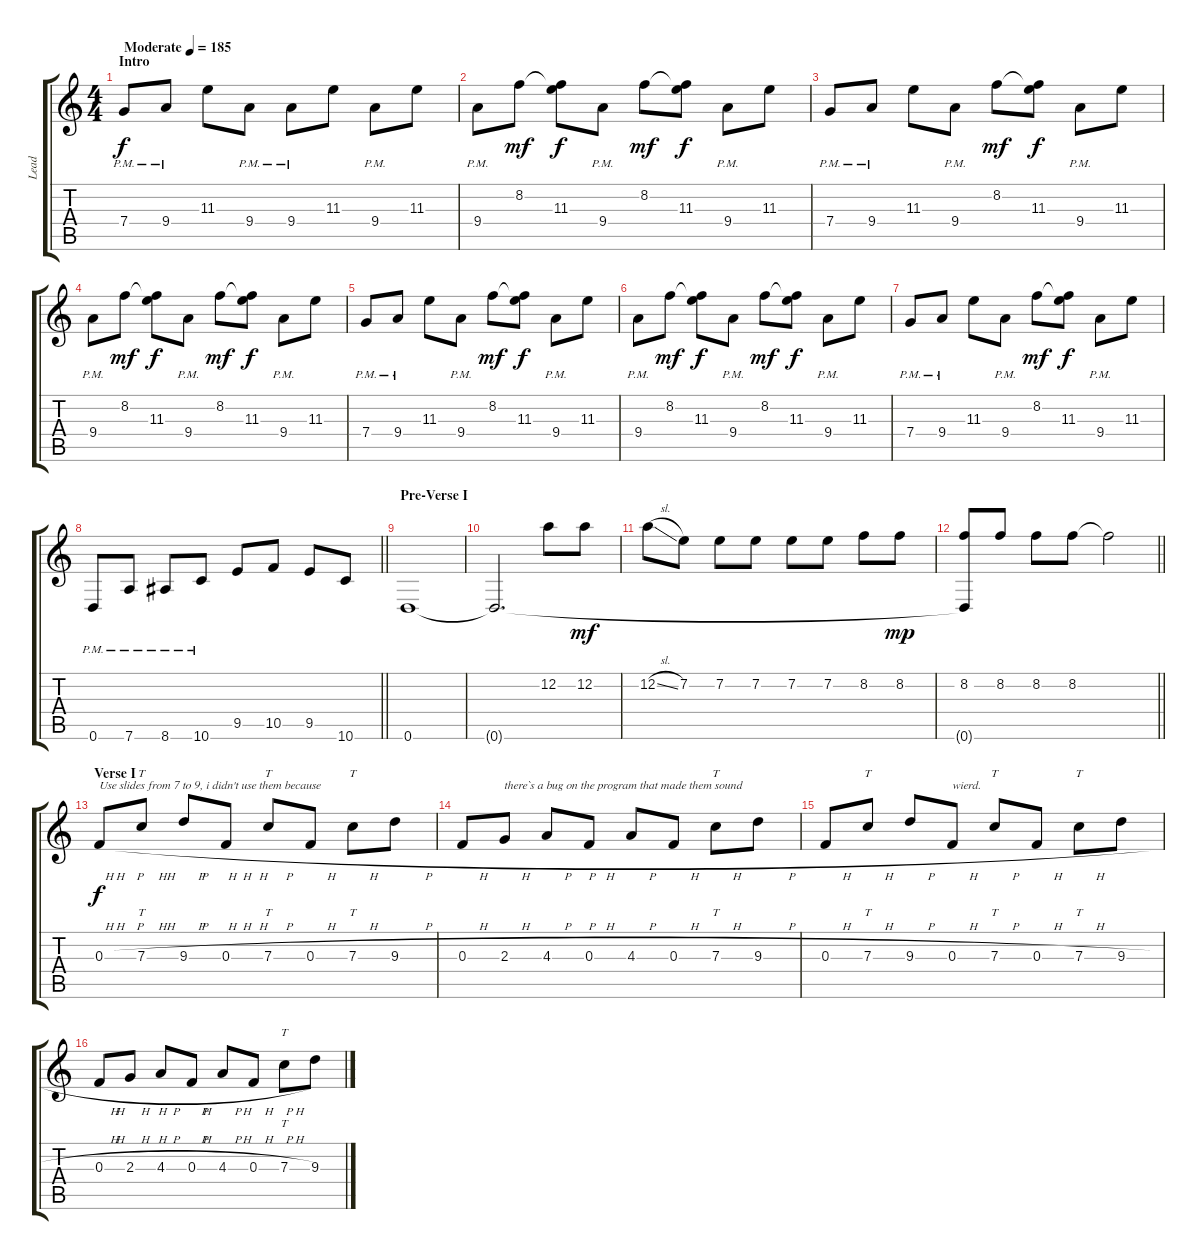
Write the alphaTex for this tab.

\track ("Lead" "Lead") {instrument distortionguitar}
\staff {score tabs}
\tuning (D4 A3 F3 C3 G2 D2) {hide}
\ts (4 4)
\section ("" "Intro")
\tempo (185 "Moderate")
\clef g2
\ks c
7.4{pm}.8{dy f instrument distortionguitar} 9.4{pm}.8 11.3.8 9.4{pm}.8 9.4{pm}.8 11.3.8 9.4{pm}.8 11.3.8 |
9.4{pm}.8 8.2.8{dy mf} (8.2{t} 11.3).8{dy f} 9.4{pm}.8 8.2.8{dy mf} (8.2{t} 11.3).8{dy f} 9.4{pm}.8 11.3.8 |
7.4{pm}.8 9.4{pm}.8 11.3.8 9.4{pm}.8 8.2.8{dy mf} (8.2{t} 11.3).8{dy f} 9.4{pm}.8 11.3.8 |
9.4{pm}.8 8.2.8{dy mf} (8.2{t} 11.3).8{dy f} 9.4{pm}.8 8.2.8{dy mf} (8.2{t} 11.3).8{dy f} 9.4{pm}.8 11.3.8 |
7.4{pm}.8 9.4{pm}.8 11.3.8 9.4{pm}.8 8.2.8{dy mf} (8.2{t} 11.3).8{dy f} 9.4{pm}.8 11.3.8 |
9.4{pm}.8 8.2.8{dy mf} (8.2{t} 11.3).8{dy f} 9.4{pm}.8 8.2.8{dy mf} (8.2{t} 11.3).8{dy f} 9.4{pm}.8 11.3.8 |
7.4{pm}.8 9.4{pm}.8 11.3.8 9.4{pm}.8 8.2.8{dy mf} (8.2{t} 11.3).8{dy f} 9.4{pm}.8 11.3.8 |
\barLineRight lightlight
0.6{pm}.8 7.6{pm}.8 8.6{pm}.8 10.6{pm}.8 9.5.8 10.5.8 9.5.8 10.6.8 |
\section ("" "Pre-Verse I")
0.6.1 |
0.6{t}.2{d} 12.2.8 12.2.8{dy mf} |
12.2{sl}.8 7.2.8 7.2.8 7.2.8 7.2.8 7.2.8 8.2.8 8.2.8{dy mp} |
\barLineRight lightlight
(8.2 0.6{t}).8 8.2.8 8.2.8 8.2.8 8.2{t}.2 |
\section ("" "Verse I")
0.3{h}.8{txt "Use slides from 7 to 9, i didn't use them because " dy f} 7.3{h}.8{tt} 9.3{h}.8 0.3{h}.8 7.3{h}.8{tt} 0.3{h}.8 7.3{h}.8{tt} 9.3{h}.8 |
0.3{h}.8 2.3{h}.8{txt "there`s a bug on the program that made them sound "} 4.3{h}.8 0.3{h}.8 4.3{h}.8 0.3{h}.8 7.3{h}.8{tt} 9.3{h}.8 |
0.3{h}.8 7.3{h}.8{tt} 9.3{h}.8 0.3{h}.8{txt "wierd."} 7.3{h}.8{tt} 0.3{h}.8 7.3{h}.8{tt} 9.3{h}.8 |
0.3{h}.8 2.3{h}.8 4.3{h}.8 0.3{h}.8 4.3{h}.8 0.3{h}.8 7.3{h}.8{tt} 9.3{h}.8
